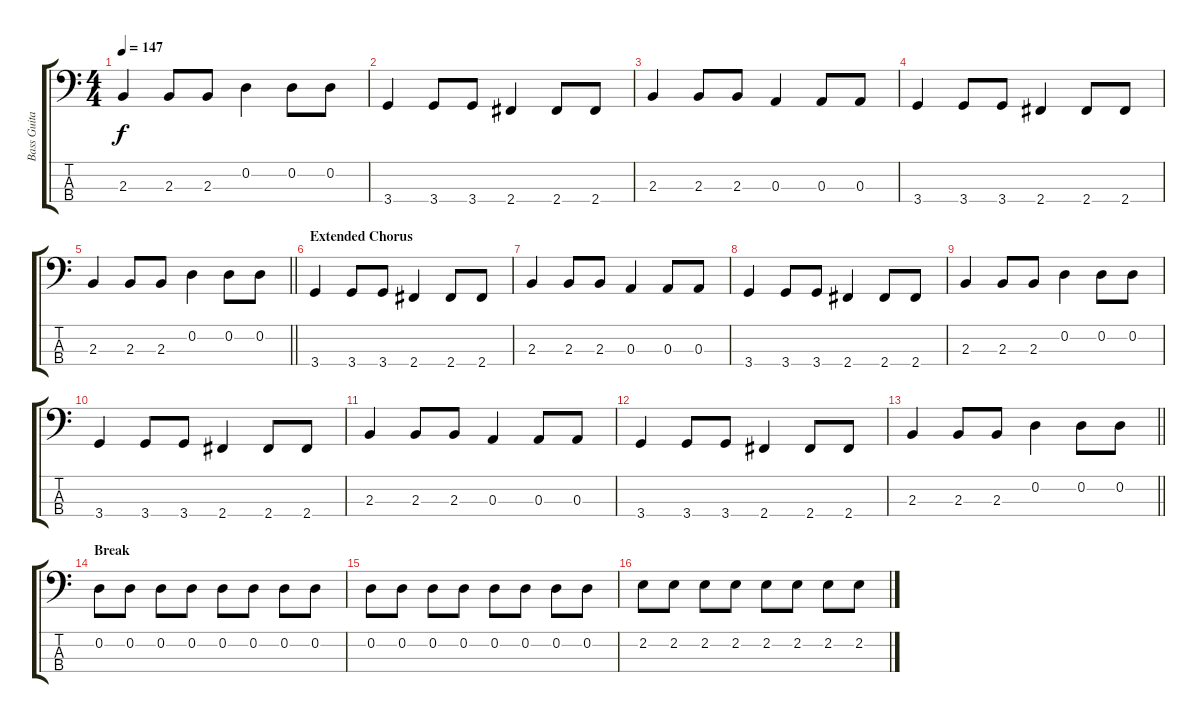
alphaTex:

\track ("Bass Guitar" "Bass Guita") {instrument electricbassfinger}
\staff {score tabs}
\tuning (G2 D2 A1 E1) {hide}
\ts (4 4)
\tempo 147
\clef f4
\ks c
2.3.4{dy f} 2.3.8 2.3.8 0.2.4 0.2.8 0.2.8 |
3.4.4 3.4.8 3.4.8 2.4.4 2.4.8 2.4.8 |
2.3.4 2.3.8 2.3.8 0.3.4 0.3.8 0.3.8 |
3.4.4 3.4.8 3.4.8 2.4.4 2.4.8 2.4.8 |
\barLineRight lightlight
2.3.4 2.3.8 2.3.8 0.2.4 0.2.8 0.2.8 |
\section ("" "Extended Chorus")
3.4.4 3.4.8 3.4.8 2.4.4 2.4.8 2.4.8 |
2.3.4 2.3.8 2.3.8 0.3.4 0.3.8 0.3.8 |
3.4.4 3.4.8 3.4.8 2.4.4 2.4.8 2.4.8 |
2.3.4 2.3.8 2.3.8 0.2.4 0.2.8 0.2.8 |
3.4.4 3.4.8 3.4.8 2.4.4 2.4.8 2.4.8 |
2.3.4 2.3.8 2.3.8 0.3.4 0.3.8 0.3.8 |
3.4.4 3.4.8 3.4.8 2.4.4 2.4.8 2.4.8 |
\barLineRight lightlight
2.3.4 2.3.8 2.3.8 0.2.4 0.2.8 0.2.8 |
\section ("" "Break")
0.2.8 0.2.8 0.2.8 0.2.8 0.2.8 0.2.8 0.2.8 0.2.8 |
0.2.8 0.2.8 0.2.8 0.2.8 0.2.8 0.2.8 0.2.8 0.2.8 |
2.2.8 2.2.8 2.2.8 2.2.8 2.2.8 2.2.8 2.2.8 2.2.8
